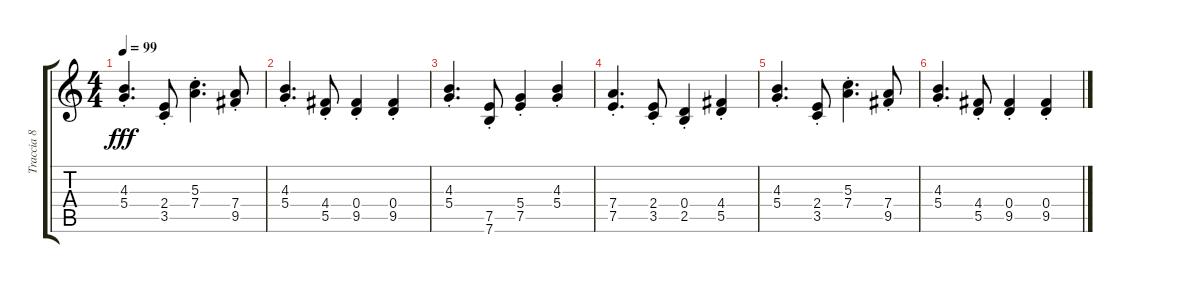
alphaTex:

\track ("Traccia 8" "Traccia 8") {instrument electricguitarjazz}
\staff {score tabs}
\tuning (E4 B3 G3 D3 A2 E2) {hide}
\ts (4 4)
\tempo 99
\clef g2
\ks c
(4.3{st} 5.4{st}).4{d dy fff} (2.4{st} 3.5{st}).8 (5.3{st} 7.4{st}).4{d} (7.4{st} 9.5{st}).8 |
(4.3{st} 5.4{st}).4{d} (4.4{st} 5.5{st}).8 (0.4{st} 9.5).4 (0.4{st} 9.5).4 |
(4.3{st} 5.4{st}).4{d balance 16 instrument overdrivenguitar} (7.5{st} 7.6{st}).8 (5.4{st} 7.5{st}).4 (4.3{st} 5.4{st}).4 |
(7.4{st} 7.5{st}).4{d} (2.4{st} 3.5{st}).8 (0.4{st} 2.5{st}).4 (4.4{st} 5.5{st}).4 |
(4.3{st} 5.4{st}).4{d} (2.4{st} 3.5{st}).8 (5.3{st} 7.4{st}).4{d} (7.4{st} 9.5{st}).8 |
(4.3{st} 5.4{st}).4{d} (4.4{st} 5.5{st}).8 (0.4{st} 9.5).4 (0.4{st} 9.5).4
